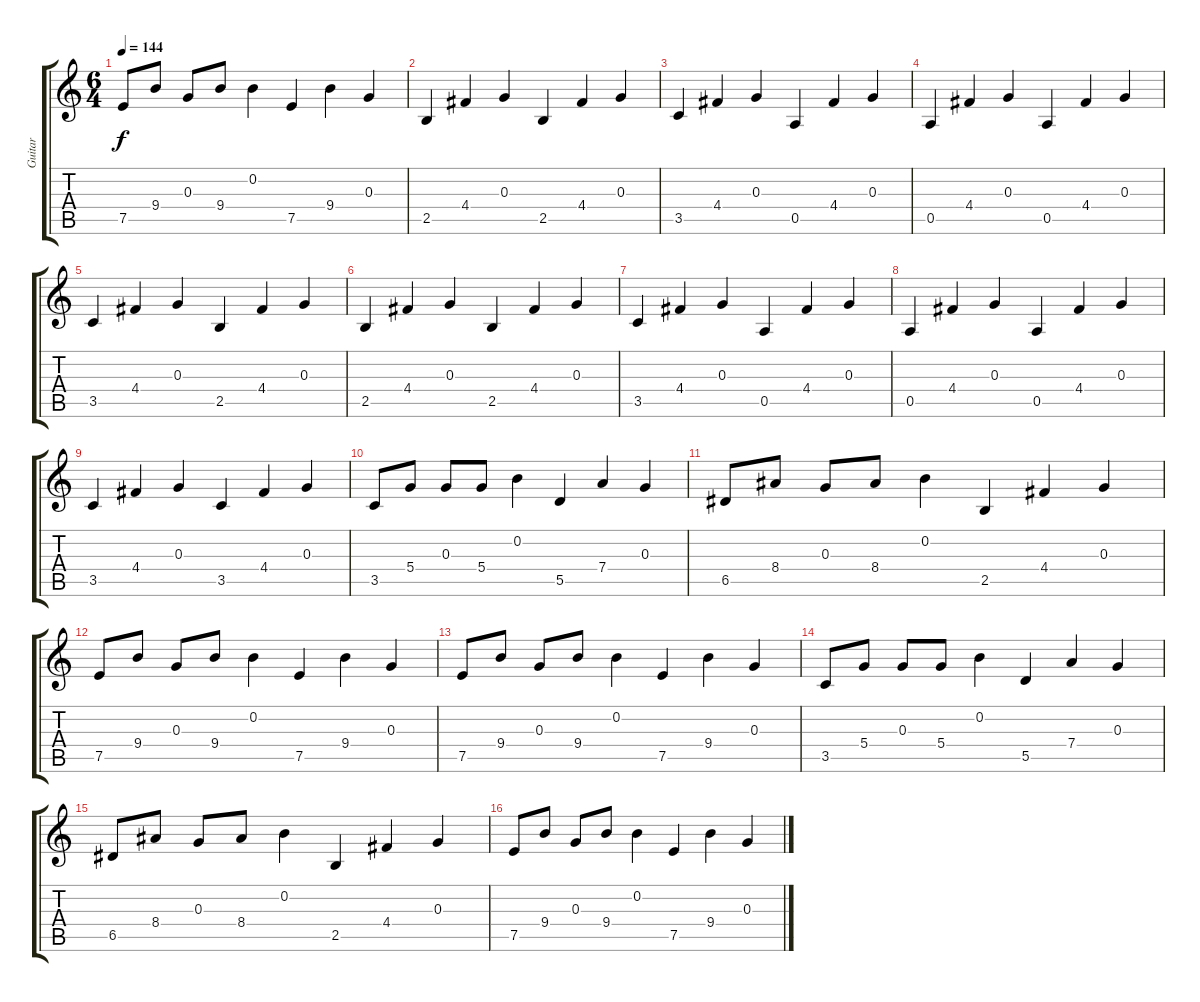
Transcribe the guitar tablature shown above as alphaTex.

\track ("Guitar" "Guitar") {instrument electricguitarclean}
\staff {score tabs}
\tuning (E4 B3 G3 D3 A2 E2) {hide}
\ts (6 4)
\tempo 144
\clef g2
\ks c
7.5.8{dy f} 9.4.8 0.3.8 9.4.8 0.2.4 7.5.4 9.4.4 0.3.4 |
2.5.4 4.4.4 0.3.4 2.5.4 4.4.4 0.3.4 |
3.5.4 4.4.4 0.3.4 0.5.4 4.4.4 0.3.4 |
0.5.4 4.4.4 0.3.4 0.5.4 4.4.4 0.3.4 |
3.5.4 4.4.4 0.3.4 2.5.4 4.4.4 0.3.4 |
2.5.4 4.4.4 0.3.4 2.5.4 4.4.4 0.3.4 |
3.5.4 4.4.4 0.3.4 0.5.4 4.4.4 0.3.4 |
0.5.4 4.4.4 0.3.4 0.5.4 4.4.4 0.3.4 |
3.5.4 4.4.4 0.3.4 3.5.4 4.4.4 0.3.4 |
3.5.8 5.4.8 0.3.8 5.4.8 0.2.4 5.5.4 7.4.4 0.3.4 |
6.5.8 8.4.8 0.3.8 8.4.8 0.2.4 2.5.4 4.4.4 0.3.4 |
7.5.8 9.4.8 0.3.8 9.4.8 0.2.4 7.5.4 9.4.4 0.3.4 |
7.5.8 9.4.8 0.3.8 9.4.8 0.2.4 7.5.4 9.4.4 0.3.4 |
3.5.8 5.4.8 0.3.8 5.4.8 0.2.4 5.5.4 7.4.4 0.3.4 |
6.5.8 8.4.8 0.3.8 8.4.8 0.2.4 2.5.4 4.4.4 0.3.4 |
7.5.8 9.4.8 0.3.8 9.4.8 0.2.4 7.5.4 9.4.4 0.3.4
